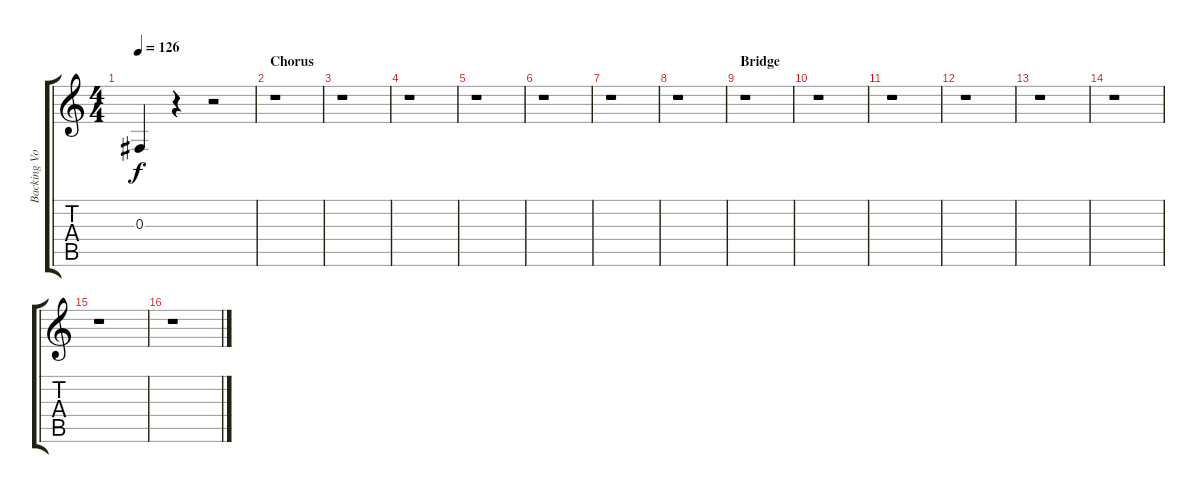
\track ("Backing Vocals (English)" "Backing Vo") {instrument pad1newage}
\staff {score tabs}
\tuning (Eb4 Bb3 Gb3 Db3 Ab2 Eb2) {hide}
\ts (4 4)
\tempo 126
\clef g2
\ks c
0.3{t}.4{dy f} r.4 r.2 |
\section ("" "Chorus")
r.1 |
r.1 |
r.1 |
r.1 |
r.1 |
r.1 |
r.1 |
\section ("" "Bridge")
r.1 |
r.1 |
r.1 |
r.1 |
r.1 |
r.1 |
r.1 |
r.1
